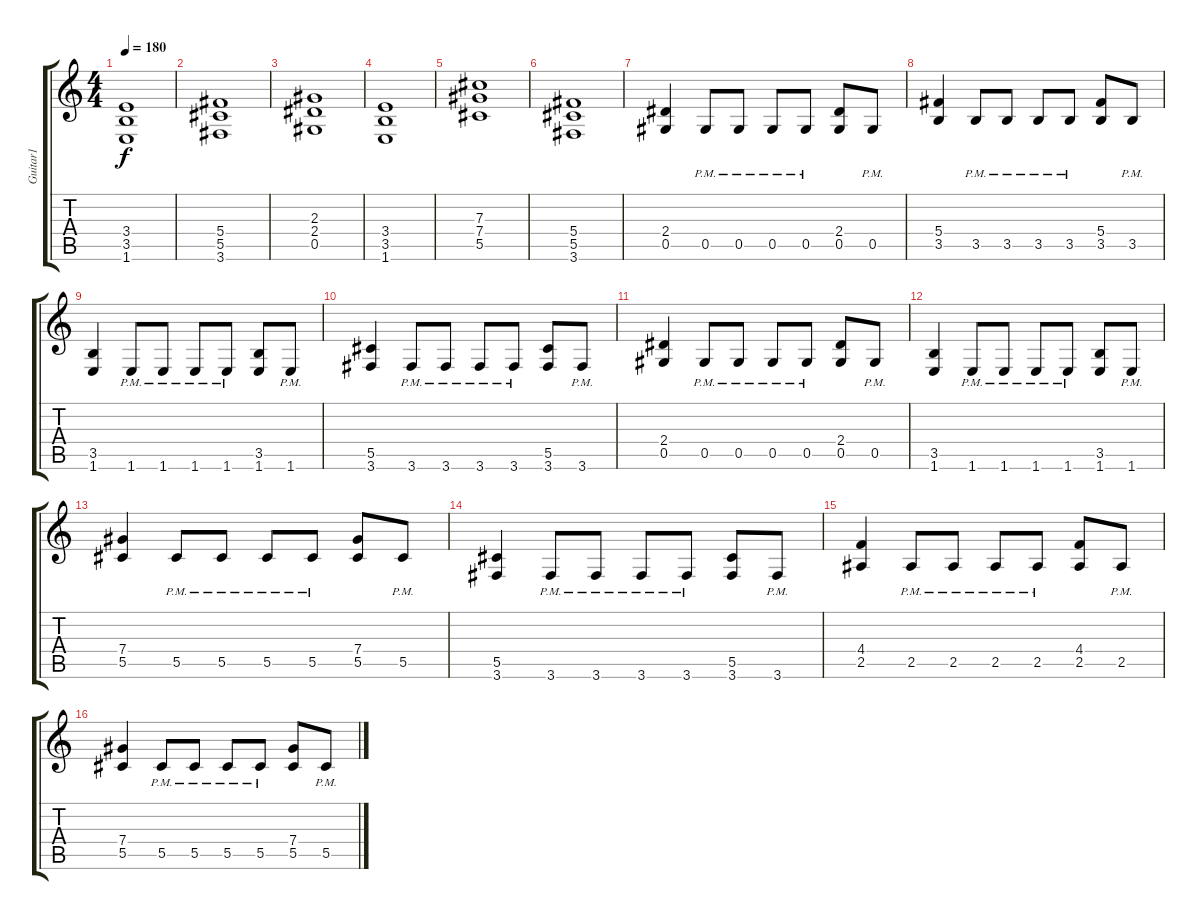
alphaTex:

\track ("Guitar1" "Guitar1") {instrument distortionguitar}
\staff {score tabs}
\tuning (Eb4 Bb3 Gb3 Db3 Ab2 Eb2) {hide}
\ts (4 4)
\tempo 180
\clef g2
\ks c
(3.4 3.5 1.6).1{dy f} |
(5.4 5.5 3.6).1 |
(2.3 2.4 0.5).1 |
(3.4 3.5 1.6).1 |
(7.3 7.4 5.5).1 |
(5.4 5.5 3.6).1 |
(2.4 0.5).4 0.5{pm}.8 0.5{pm}.8 0.5{pm}.8 0.5{pm}.8 (2.4 0.5).8 0.5{pm}.8 |
(5.4 3.5).4 3.5{pm}.8 3.5{pm}.8 3.5{pm}.8 3.5{pm}.8 (5.4 3.5).8 3.5{pm}.8 |
(3.5 1.6).4 1.6{pm}.8 1.6{pm}.8 1.6{pm}.8 1.6{pm}.8 (3.5 1.6).8 1.6{pm}.8 |
(5.5 3.6).4 3.6{pm}.8 3.6{pm}.8 3.6{pm}.8 3.6{pm}.8 (5.5 3.6).8 3.6{pm}.8 |
(2.4 0.5).4 0.5{pm}.8 0.5{pm}.8 0.5{pm}.8 0.5{pm}.8 (2.4 0.5).8 0.5{pm}.8 |
(3.5 1.6).4 1.6{pm}.8 1.6{pm}.8 1.6{pm}.8 1.6{pm}.8 (3.5 1.6).8 1.6{pm}.8 |
(7.4 5.5).4 5.5{pm}.8 5.5{pm}.8 5.5{pm}.8 5.5{pm}.8 (7.4 5.5).8 5.5{pm}.8 |
(5.5 3.6).4 3.6{pm}.8 3.6{pm}.8 3.6{pm}.8 3.6{pm}.8 (5.5 3.6).8 3.6{pm}.8 |
(4.4 2.5).4 2.5{pm}.8 2.5{pm}.8 2.5{pm}.8 2.5{pm}.8 (4.4 2.5).8 2.5{pm}.8 |
(7.4 5.5).4 5.5{pm}.8 5.5{pm}.8 5.5{pm}.8 5.5{pm}.8 (7.4 5.5).8 5.5{pm}.8
